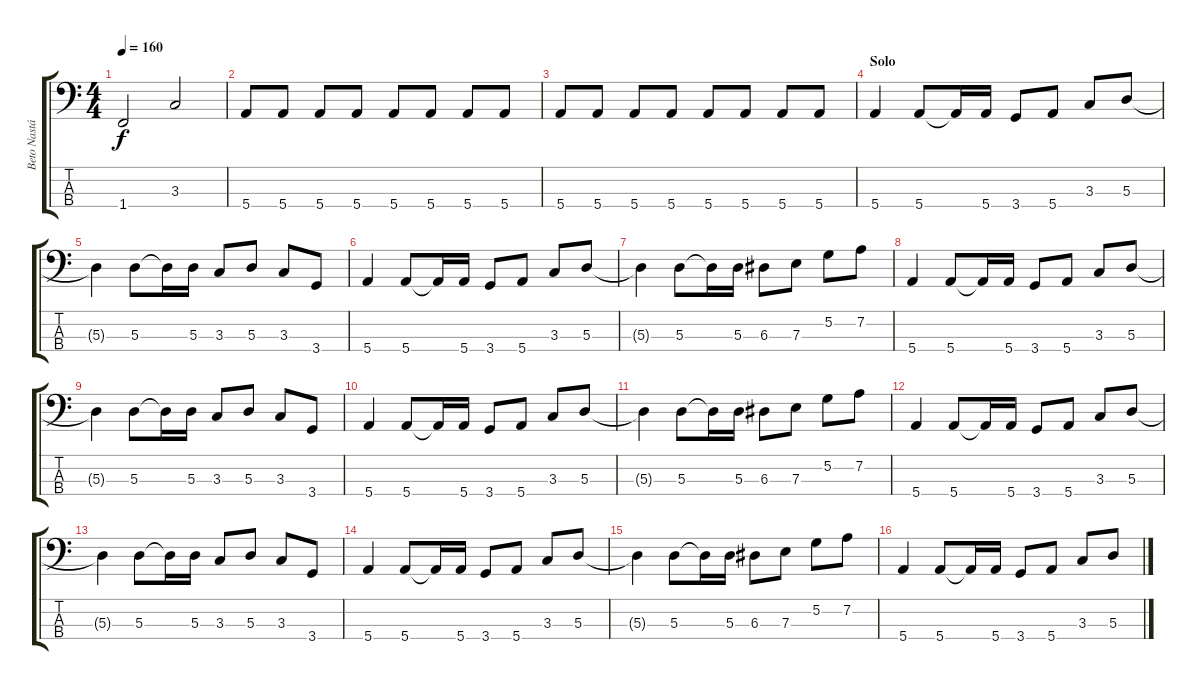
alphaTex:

\track ("Beto Nastácia" "Beto Nastá") {instrument electricbasspick}
\staff {score tabs}
\tuning (G2 D2 A1 E1) {hide}
\ts (4 4)
\tempo 160
\clef f4
\ks c
1.4.2{dy f} 3.3.2 |
5.4.8 5.4.8 5.4.8 5.4.8 5.4.8 5.4.8 5.4.8 5.4.8 |
5.4.8 5.4.8 5.4.8 5.4.8 5.4.8 5.4.8 5.4.8 5.4.8 |
\section ("" "Solo")
5.4.4 5.4.8 5.4{t}.16 5.4.16 3.4.8 5.4.8 3.3.8 5.3.8 |
5.3{t}.4 5.3.8 5.3{t}.16 5.3.16 3.3.8 5.3.8 3.3.8 3.4.8 |
5.4.4 5.4.8 5.4{t}.16 5.4.16 3.4.8 5.4.8 3.3.8 5.3.8 |
5.3{t}.4 5.3.8 5.3{t}.16 5.3.16 6.3.8 7.3.8 5.2.8 7.2.8 |
5.4.4 5.4.8 5.4{t}.16 5.4.16 3.4.8 5.4.8 3.3.8 5.3.8 |
5.3{t}.4 5.3.8 5.3{t}.16 5.3.16 3.3.8 5.3.8 3.3.8 3.4.8 |
5.4.4 5.4.8 5.4{t}.16 5.4.16 3.4.8 5.4.8 3.3.8 5.3.8 |
5.3{t}.4 5.3.8 5.3{t}.16 5.3.16 6.3.8 7.3.8 5.2.8 7.2.8 |
5.4.4 5.4.8 5.4{t}.16 5.4.16 3.4.8 5.4.8 3.3.8 5.3.8 |
5.3{t}.4 5.3.8 5.3{t}.16 5.3.16 3.3.8 5.3.8 3.3.8 3.4.8 |
5.4.4 5.4.8 5.4{t}.16 5.4.16 3.4.8 5.4.8 3.3.8 5.3.8 |
5.3{t}.4 5.3.8 5.3{t}.16 5.3.16 6.3.8 7.3.8 5.2.8 7.2.8 |
5.4.4 5.4.8 5.4{t}.16 5.4.16 3.4.8 5.4.8 3.3.8 5.3.8
